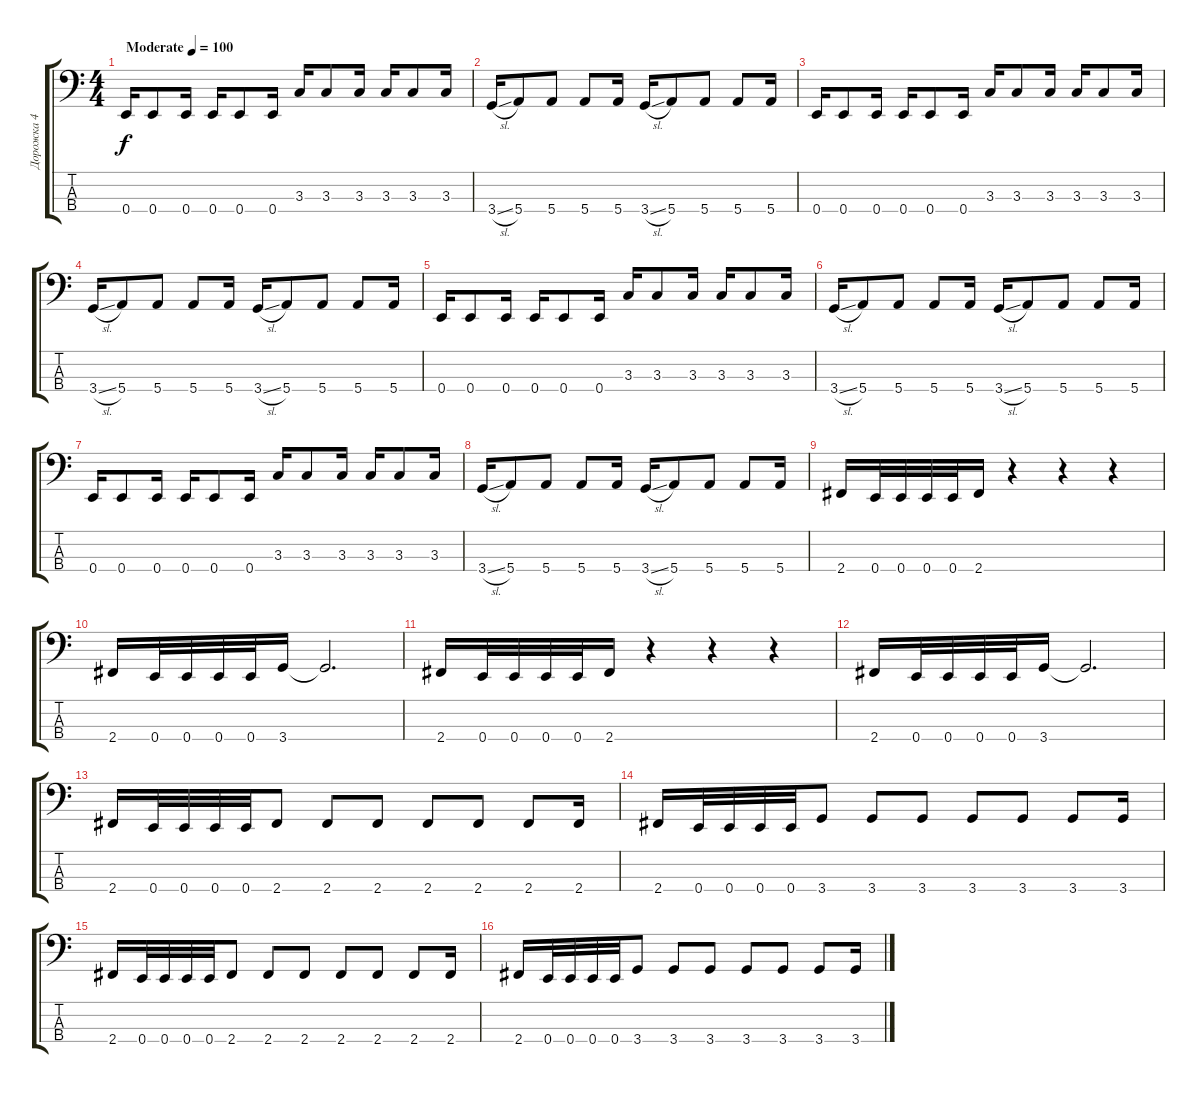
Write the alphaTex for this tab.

\track ("Дорожка 4" "Дорожка 4") {instrument electricbasspick}
\staff {score tabs}
\tuning (G2 D2 A1 E1) {hide}
\ts (4 4)
\tempo (100 "Moderate")
\clef f4
\ks c
0.4.16{dy f instrument electricbasspick} 0.4.8 0.4.16 0.4.16 0.4.8 0.4.16 3.3.16 3.3.8 3.3.16 3.3.16 3.3.8 3.3.16 |
3.4{sl}.16 5.4.8 5.4.8 5.4.8 5.4.16 3.4{sl}.16 5.4.8 5.4.8 5.4.8 5.4.16 |
0.4.16 0.4.8 0.4.16 0.4.16 0.4.8 0.4.16 3.3.16 3.3.8 3.3.16 3.3.16 3.3.8 3.3.16 |
3.4{sl}.16 5.4.8 5.4.8 5.4.8 5.4.16 3.4{sl}.16 5.4.8 5.4.8 5.4.8 5.4.16 |
0.4.16 0.4.8 0.4.16 0.4.16 0.4.8 0.4.16 3.3.16 3.3.8 3.3.16 3.3.16 3.3.8 3.3.16 |
3.4{sl}.16 5.4.8 5.4.8 5.4.8 5.4.16 3.4{sl}.16 5.4.8 5.4.8 5.4.8 5.4.16 |
0.4.16 0.4.8 0.4.16 0.4.16 0.4.8 0.4.16 3.3.16 3.3.8 3.3.16 3.3.16 3.3.8 3.3.16 |
3.4{sl}.16 5.4.8 5.4.8 5.4.8 5.4.16 3.4{sl}.16 5.4.8 5.4.8 5.4.8 5.4.16 |
2.4.16 0.4.32 0.4.32 0.4.32 0.4.32 2.4.16 r.4 r.4 r.4 |
2.4.16 0.4.32 0.4.32 0.4.32 0.4.32 3.4.16 3.4{t}.2{d} |
2.4.16 0.4.32 0.4.32 0.4.32 0.4.32 2.4.16 r.4 r.4 r.4 |
2.4.16 0.4.32 0.4.32 0.4.32 0.4.32 3.4.16 3.4{t}.2{d} |
2.4.16 0.4.32 0.4.32 0.4.32 0.4.32 2.4.8 2.4.8 2.4.8 2.4.8 2.4.8 2.4.8 2.4.16 |
2.4.16 0.4.32 0.4.32 0.4.32 0.4.32 3.4.8 3.4.8 3.4.8 3.4.8 3.4.8 3.4.8 3.4.16 |
2.4.16 0.4.32 0.4.32 0.4.32 0.4.32 2.4.8 2.4.8 2.4.8 2.4.8 2.4.8 2.4.8 2.4.16 |
2.4.16 0.4.32 0.4.32 0.4.32 0.4.32 3.4.8 3.4.8 3.4.8 3.4.8 3.4.8 3.4.8 3.4.16
